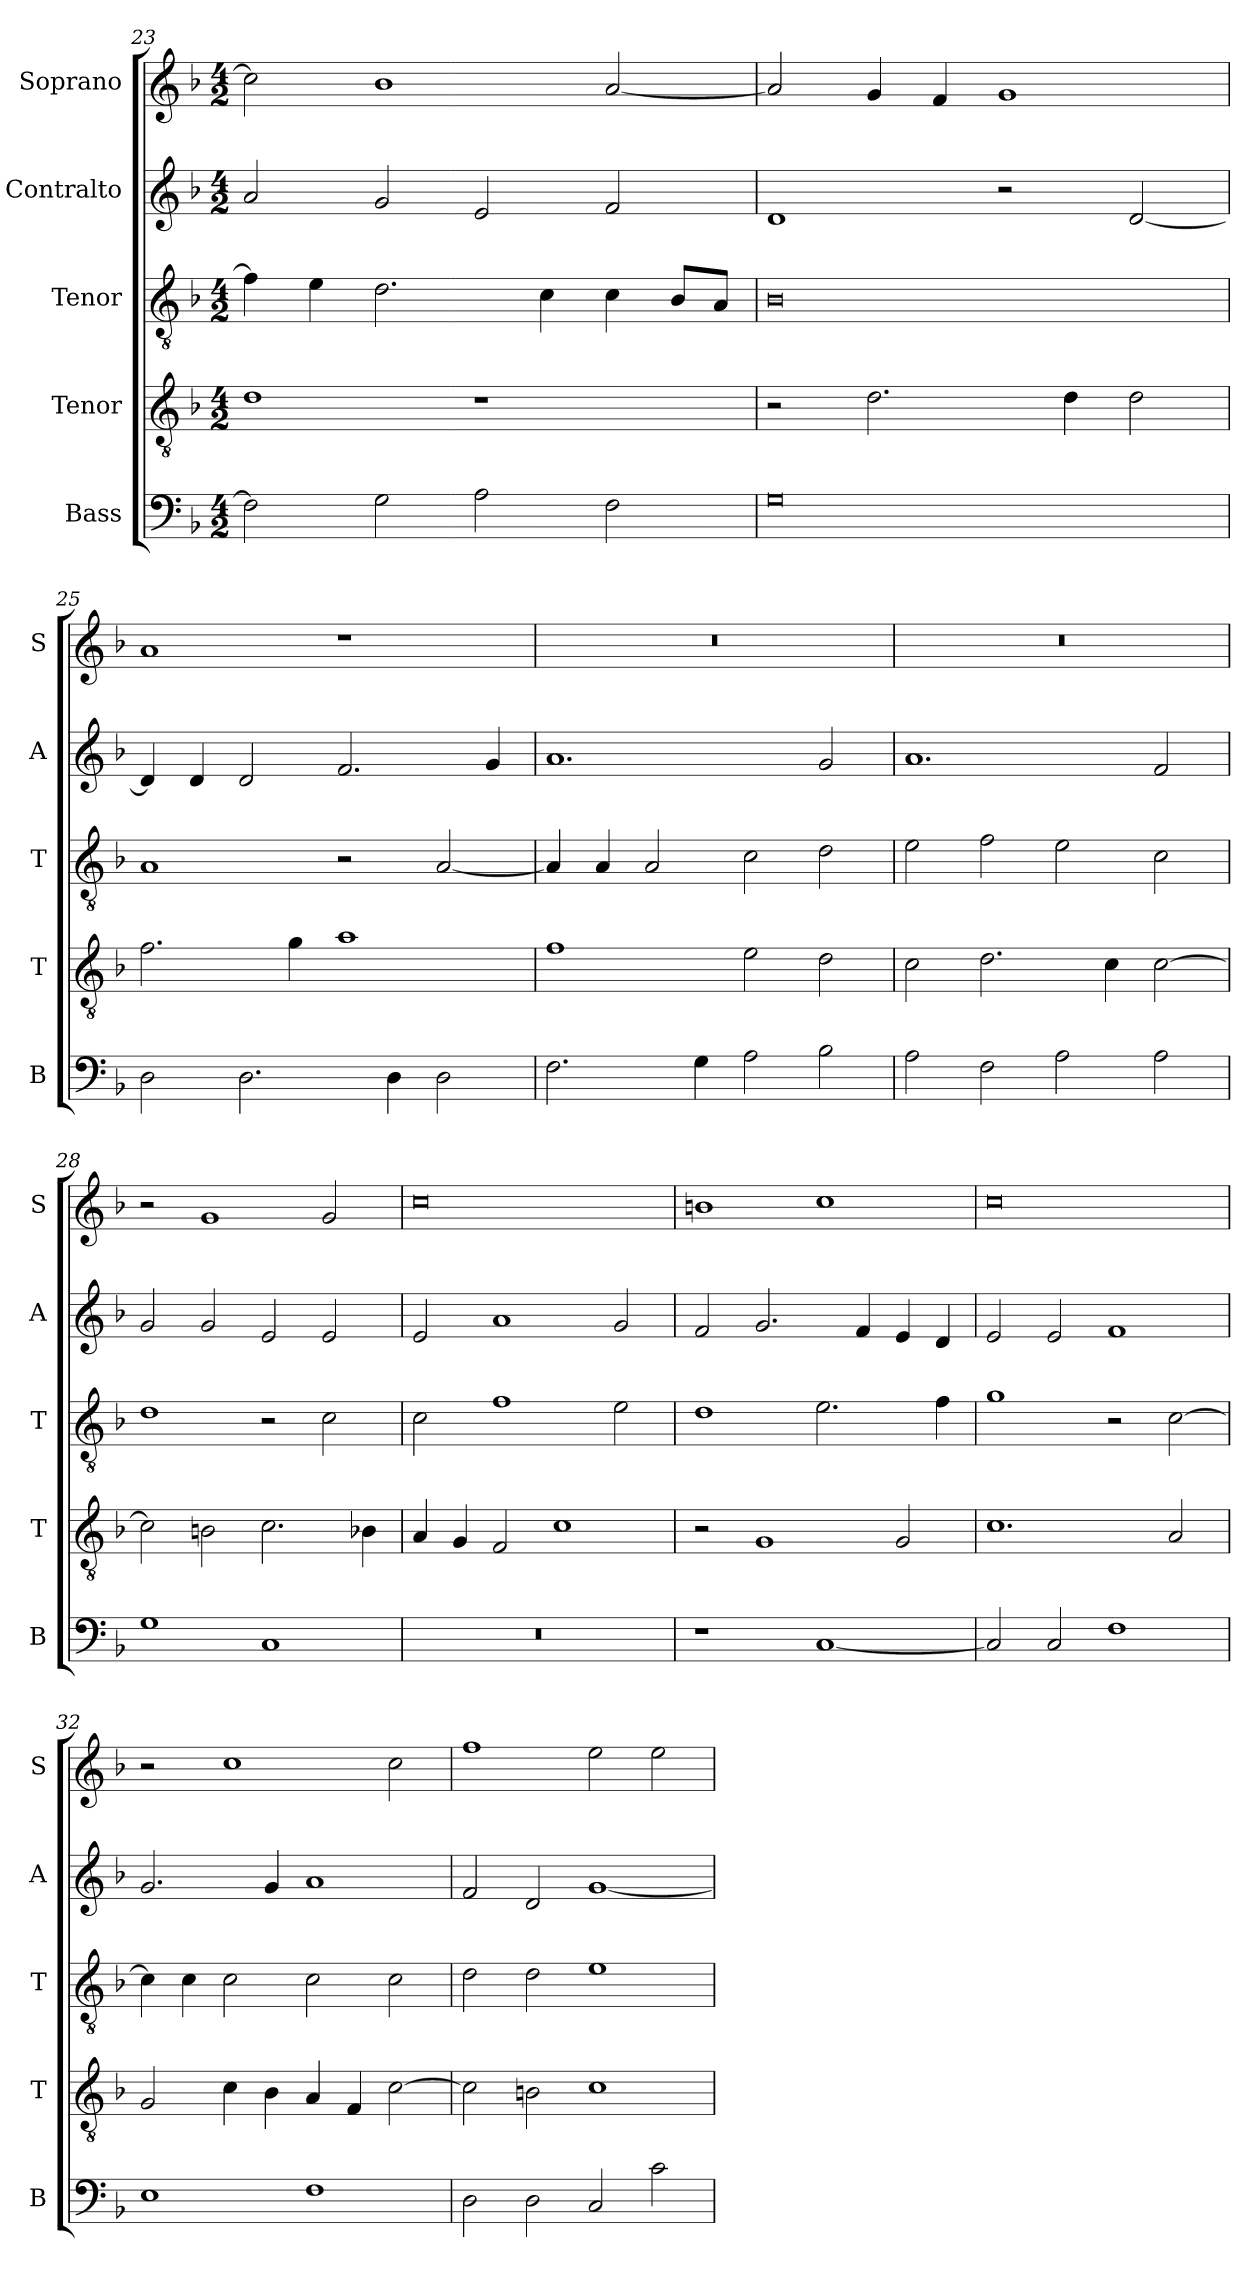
**kern	**kern	**kern	**kern	**kern
*part5	*part4	*part3	*part2	*part1
*staff5	*staff4	*staff3	*staff2	*staff1
*I"Bass	*I"Tenor	*I"Tenor	*I"Contralto	*I"Soprano
*I'B	*I'T	*I'T	*I'A	*I'S
*clefF4	*clefGv2	*clefGv2	*clefG2	*clefG2
*k[b-]	*k[b-]	*k[b-]	*k[b-]	*k[b-]
*F:ion	*F:ion	*F:ion	*F:ion	*F:ion
*M4/2	*M4/2	*M4/2	*M4/2	*M4/2
=23	=23	=23	=23	=23
2F]	1d	4f]	2a	2cc]
.	.	4e	.	.
2G	.	2.d	2g	1b-
2A	1r	.	2e	.
.	.	4c	.	.
2F	.	4c	2f	[2a
.	.	8B-/L	.	.
.	.	8A/J	.	.
=24	=24	=24	=24	=24
0G	2r	0B-	1d	2a]
.	2.d	.	.	4g
.	.	.	.	4f
.	.	.	2r	1g
.	4d	.	.	.
.	2d	.	[2d	.
=25	=25	=25	=25	=25
2D	2.f	1A	4d]	1a
.	.	.	4d	.
2.D	.	.	2d	.
.	4g	.	.	.
.	1a	2r	2.f	1r
4D	.	.	.	.
2D	.	[2A	.	.
.	.	.	4g	.
=26	=26	=26	=26	=26
2.F	1f	4A]	1.a	0r
.	.	4A	.	.
.	.	2A	.	.
4G	.	.	.	.
2A	2e	2c	.	.
2B-	2d	2d	2g	.
=27	=27	=27	=27	=27
2A	2c	2e	1.a	0r
2F	2.d	2f	.	.
2A	.	2e	.	.
.	4c	.	.	.
2A	[2c	2c	2f	.
=28	=28	=28	=28	=28
1G	2c]	1d	2g	2r
.	2Bn	.	2g	1g
1C	2.c	2r	2e	.
.	.	2c	2e	2g
.	4B-X	.	.	.
=29	=29	=29	=29	=29
0r	4A	2c	2e	0cc
.	4G	.	.	.
.	2F	1f	1a	.
.	1c	.	.	.
.	.	2e	2g	.
=30	=30	=30	=30	=30
1r	2r	1d	2f	1bn
.	1G	.	2.g	.
[1C	.	2.e	.	1cc
.	.	.	4f	.
.	2G	.	4e	.
.	.	4f	4d	.
=31	=31	=31	=31	=31
2C]	1.c	1g	2e	0cc
2C	.	.	2e	.
1F	.	2r	1f	.
.	2A	[2c	.	.
=32	=32	=32	=32	=32
1E	2G	4c]	2.g	2r
.	.	4c	.	.
.	4c	2c	.	1cc
.	4B-	.	4g	.
1F	4A	2c	1a	.
.	4F	.	.	.
.	[2c	2c	.	2cc
=33	=33	=33	=33	=33
2D	2c]	2d	2f	1ff
2D	2Bn	2d	2d	.
2C	1c	1e	[1g	2ee
2c	.	.	.	2ee
=	=	=	=	=
*-	*-	*-	*-	*-
